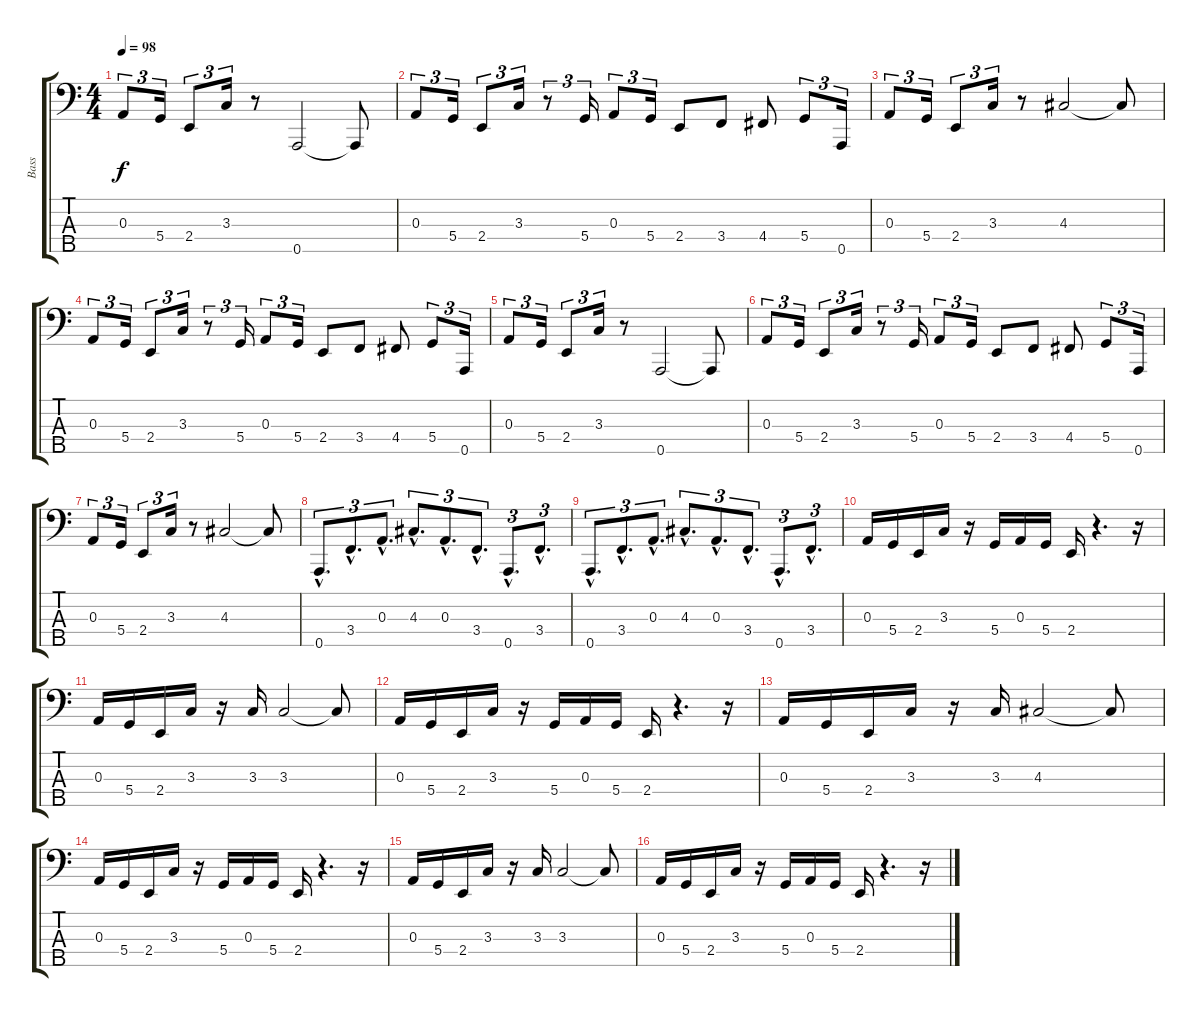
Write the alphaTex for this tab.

\track ("Bass" "Bass") {instrument electricbassfinger}
\staff {score tabs}
\tuning (G2 D2 A1 D1 A0) {hide}
\ts (4 4)
\tempo 98
\clef f4
\ks c
0.3.8{tu (3 2) dy f} 5.4.16{tu (3 2)} 2.4.8{tu (3 2)} 3.3.16{tu (3 2)} r.8 0.5.2 0.5{t}.8 |
0.3.8{tu (3 2)} 5.4.16{tu (3 2)} 2.4.8{tu (3 2)} 3.3.16{tu (3 2)} r.8{tu (3 2)} 5.4.16{tu (3 2)} 0.3.8{tu (3 2)} 5.4.16{tu (3 2)} 2.4.8 3.4.8 4.4.8 5.4.8{tu (3 2)} 0.5.16{tu (3 2)} |
0.3.8{tu (3 2)} 5.4.16{tu (3 2)} 2.4.8{tu (3 2)} 3.3.16{tu (3 2)} r.8 4.3.2 4.3{t}.8 |
0.3.8{tu (3 2)} 5.4.16{tu (3 2)} 2.4.8{tu (3 2)} 3.3.16{tu (3 2)} r.8{tu (3 2)} 5.4.16{tu (3 2)} 0.3.8{tu (3 2)} 5.4.16{tu (3 2)} 2.4.8 3.4.8 4.4.8 5.4.8{tu (3 2)} 0.5.16{tu (3 2)} |
0.3.8{tu (3 2)} 5.4.16{tu (3 2)} 2.4.8{tu (3 2)} 3.3.16{tu (3 2)} r.8 0.5.2 0.5{t}.8 |
0.3.8{tu (3 2)} 5.4.16{tu (3 2)} 2.4.8{tu (3 2)} 3.3.16{tu (3 2)} r.8{tu (3 2)} 5.4.16{tu (3 2)} 0.3.8{tu (3 2)} 5.4.16{tu (3 2)} 2.4.8 3.4.8 4.4.8 5.4.8{tu (3 2)} 0.5.16{tu (3 2)} |
0.3.8{tu (3 2)} 5.4.16{tu (3 2)} 2.4.8{tu (3 2)} 3.3.16{tu (3 2)} r.8 4.3.2 4.3{t}.8 |
0.5{hac}.8{d tu (3 2)} 3.4{hac}.8{d tu (3 2)} 0.3{hac}.8{d tu (3 2)} 4.3{hac}.8{d tu (3 2)} 0.3{hac}.8{d tu (3 2)} 3.4{hac}.8{d tu (3 2)} 0.5{hac}.8{d tu (3 2)} 3.4{hac}.8{d tu (3 2)} |
0.5{hac}.8{d tu (3 2)} 3.4{hac}.8{d tu (3 2)} 0.3{hac}.8{d tu (3 2)} 4.3{hac}.8{d tu (3 2)} 0.3{hac}.8{d tu (3 2)} 3.4{hac}.8{d tu (3 2)} 0.5{hac}.8{d tu (3 2)} 3.4{hac}.8{d tu (3 2)} |
0.3.16 5.4.16 2.4.16 3.3.16 r.16 5.4.16 0.3.16 5.4.16 2.4.16 r.4{d} r.16 |
0.3.16 5.4.16 2.4.16 3.3.16 r.16 3.3.16 3.3.2 3.3{t}.8 |
0.3.16 5.4.16 2.4.16 3.3.16 r.16 5.4.16 0.3.16 5.4.16 2.4.16 r.4{d} r.16 |
0.3.16 5.4.16 2.4.16 3.3.16 r.16 3.3.16 4.3.2 4.3{t}.8 |
0.3.16 5.4.16 2.4.16 3.3.16 r.16 5.4.16 0.3.16 5.4.16 2.4.16 r.4{d} r.16 |
0.3.16 5.4.16 2.4.16 3.3.16 r.16 3.3.16 3.3.2 3.3{t}.8 |
0.3.16 5.4.16 2.4.16 3.3.16 r.16 5.4.16 0.3.16 5.4.16 2.4.16 r.4{d} r.16
